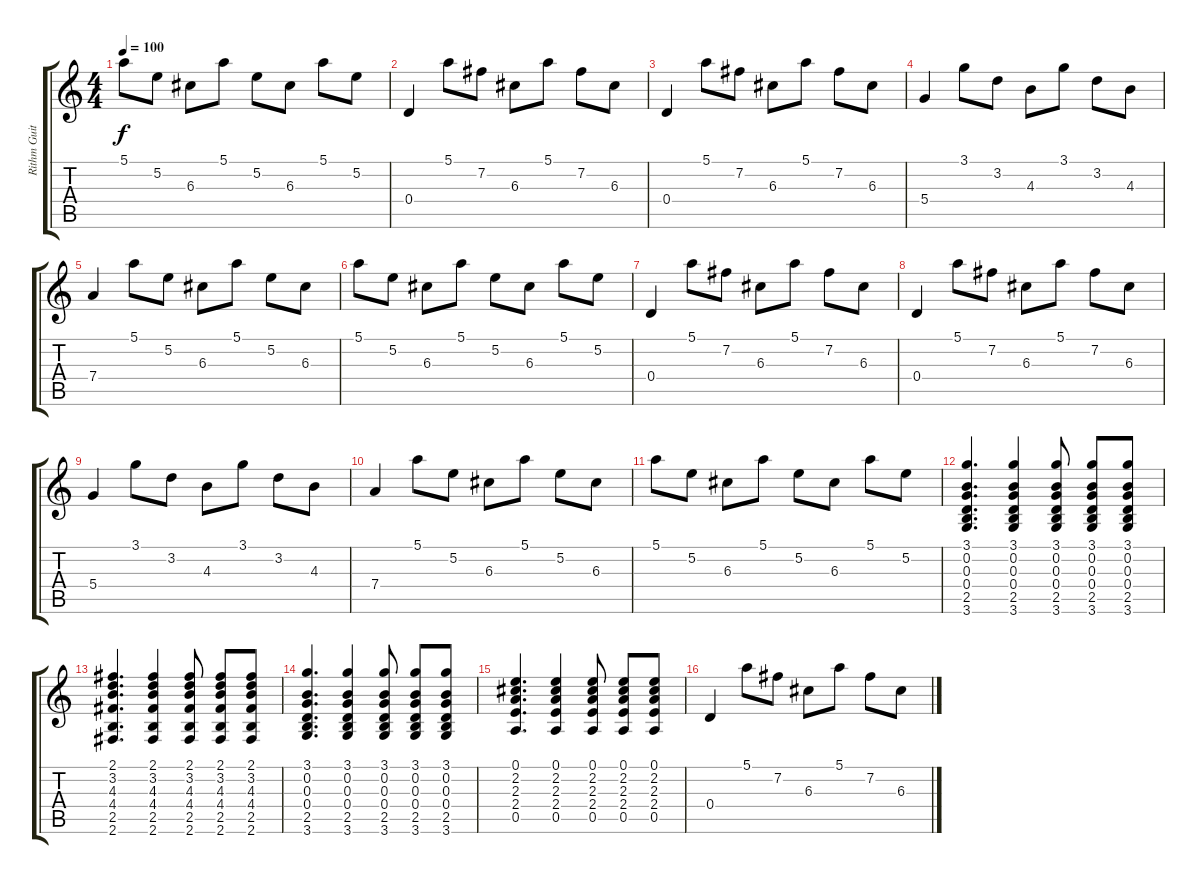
\track ("Rithm Guitar" "Rithm Guit") {instrument acousticguitarsteel}
\staff {score tabs}
\tuning (E4 B3 G3 D3 A2 E2) {hide}
\ts (4 4)
\tempo 100
\clef g2
\ks c
5.1.8{dy f} 5.2.8 6.3.8 5.1.8 5.2.8 6.3.8 5.1.8 5.2.8 |
0.4.4 5.1.8 7.2.8 6.3.8 5.1.8 7.2.8 6.3.8 |
0.4.4 5.1.8 7.2.8 6.3.8 5.1.8 7.2.8 6.3.8 |
5.4.4 3.1.8 3.2.8 4.3.8 3.1.8 3.2.8 4.3.8 |
7.4.4 5.1.8 5.2.8 6.3.8 5.1.8 5.2.8 6.3.8 |
5.1.8 5.2.8 6.3.8 5.1.8 5.2.8 6.3.8 5.1.8 5.2.8 |
0.4.4 5.1.8 7.2.8 6.3.8 5.1.8 7.2.8 6.3.8 |
0.4.4 5.1.8 7.2.8 6.3.8 5.1.8 7.2.8 6.3.8 |
5.4.4 3.1.8 3.2.8 4.3.8 3.1.8 3.2.8 4.3.8 |
7.4.4 5.1.8 5.2.8 6.3.8 5.1.8 5.2.8 6.3.8 |
5.1.8 5.2.8 6.3.8 5.1.8 5.2.8 6.3.8 5.1.8 5.2.8 |
(3.1 0.2 0.3 0.4 2.5 3.6).4{d} (3.1 0.2 0.3 0.4 2.5 3.6).4 (3.1 0.2 0.3 0.4 2.5 3.6).8 (3.1 0.2 0.3 0.4 2.5 3.6).8 (3.1 0.2 0.3 0.4 2.5 3.6).8 |
(2.1 3.2 4.3 4.4 2.5 2.6).4{d} (2.1 3.2 4.3 4.4 2.5 2.6).4 (2.1 3.2 4.3 4.4 2.5 2.6).8 (2.1 3.2 4.3 4.4 2.5 2.6).8 (2.1 3.2 4.3 4.4 2.5 2.6).8 |
(3.1 0.2 0.3 0.4 2.5 3.6).4{d} (3.1 0.2 0.3 0.4 2.5 3.6).4 (3.1 0.2 0.3 0.4 2.5 3.6).8 (3.1 0.2 0.3 0.4 2.5 3.6).8 (3.1 0.2 0.3 0.4 2.5 3.6).8 |
(0.1 2.2 2.3 2.4 0.5).4{d} (0.1 2.2 2.3 2.4 0.5).4 (0.1 2.2 2.3 2.4 0.5).8 (0.1 2.2 2.3 2.4 0.5).8 (0.1 2.2 2.3 2.4 0.5).8 |
0.4.4 5.1.8 7.2.8 6.3.8 5.1.8 7.2.8 6.3.8
